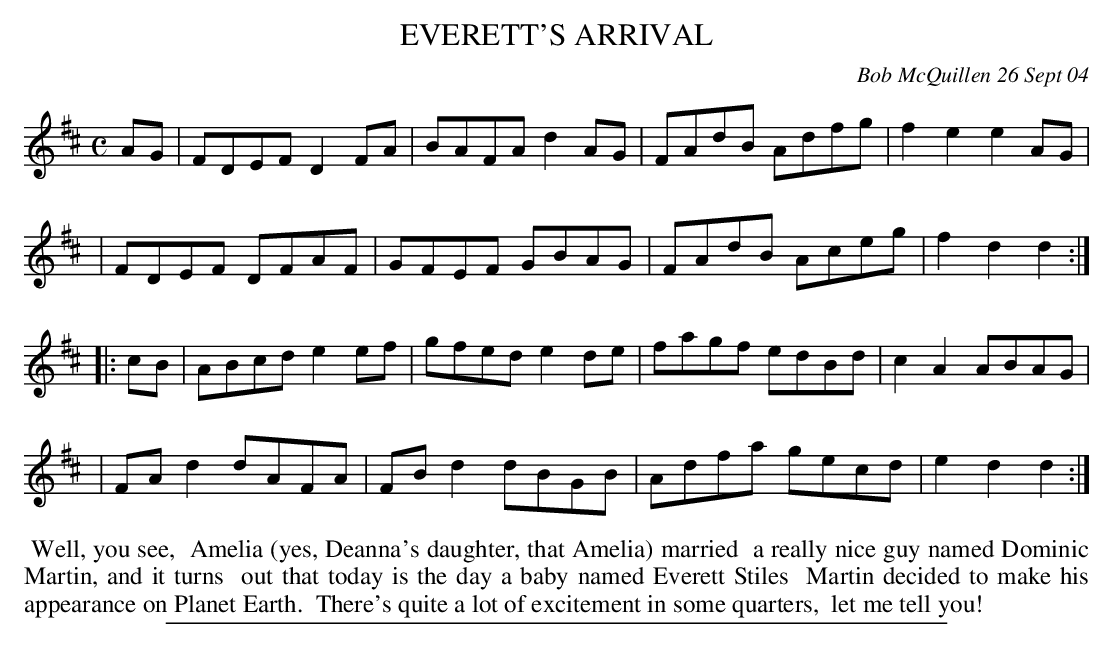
X:1
T: EVERETT'S ARRIVAL
C: Bob McQuillen 26 Sept 04
M: C
L: 1/8
K: D
AG \
| FDEF D2FA | BAFA d2AG | FAdB Adfg | f2e2 e2AG |
| FDEF DFAF | GFEF GBAG | FAdB Aceg | f2d2 d2 :|
|: cB \
| ABcd e2ef | gfed e2de | fagf edBd | c2A2 ABAG |
| FAd2 dAFA | FBd2 dBGB | Adfa gecd | e2d2 d2 :|
